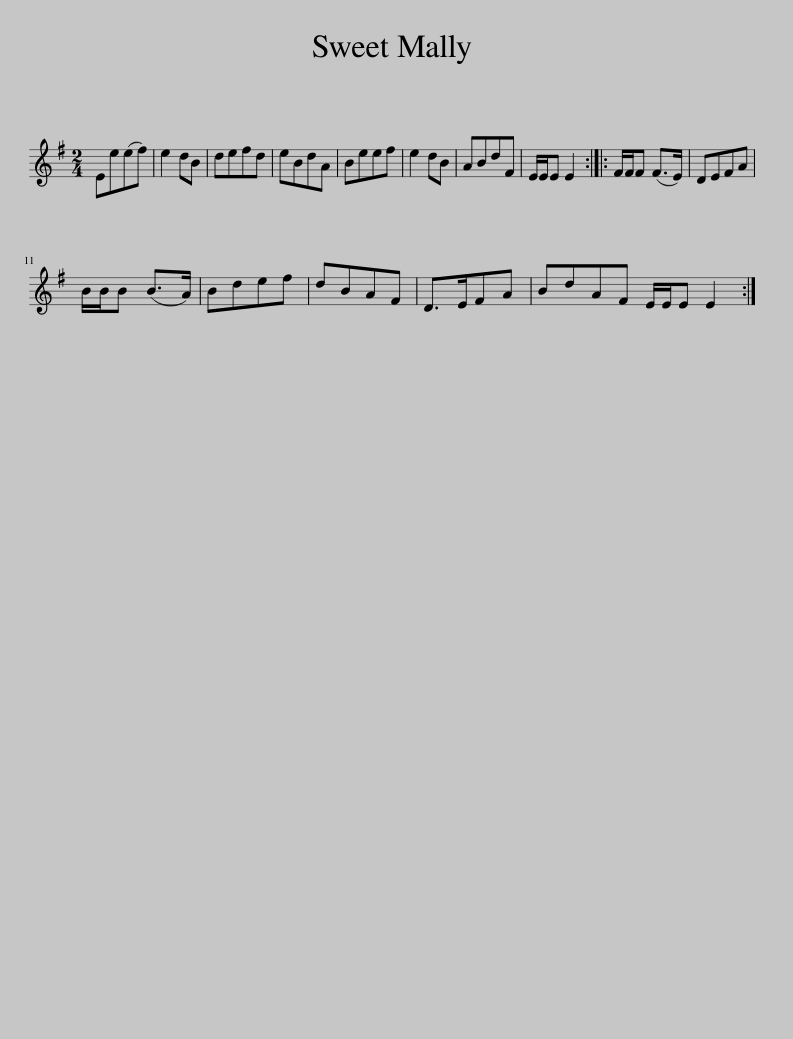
X:1
L:1/8
M:2/4
I:linebreak $
K:Emin
V:1 treble
V:1
 Ee(ef) | e2 dB | defd | eBdA | Beef | %5
 e2 dB | ABdF | E/E/E E2 :: F/F/F (F>E) | DEFA |$ %10
 B/B/B (B>A) | Bdef | dBAF | D>EFA | BdAF E/E/E E2 :| %15
